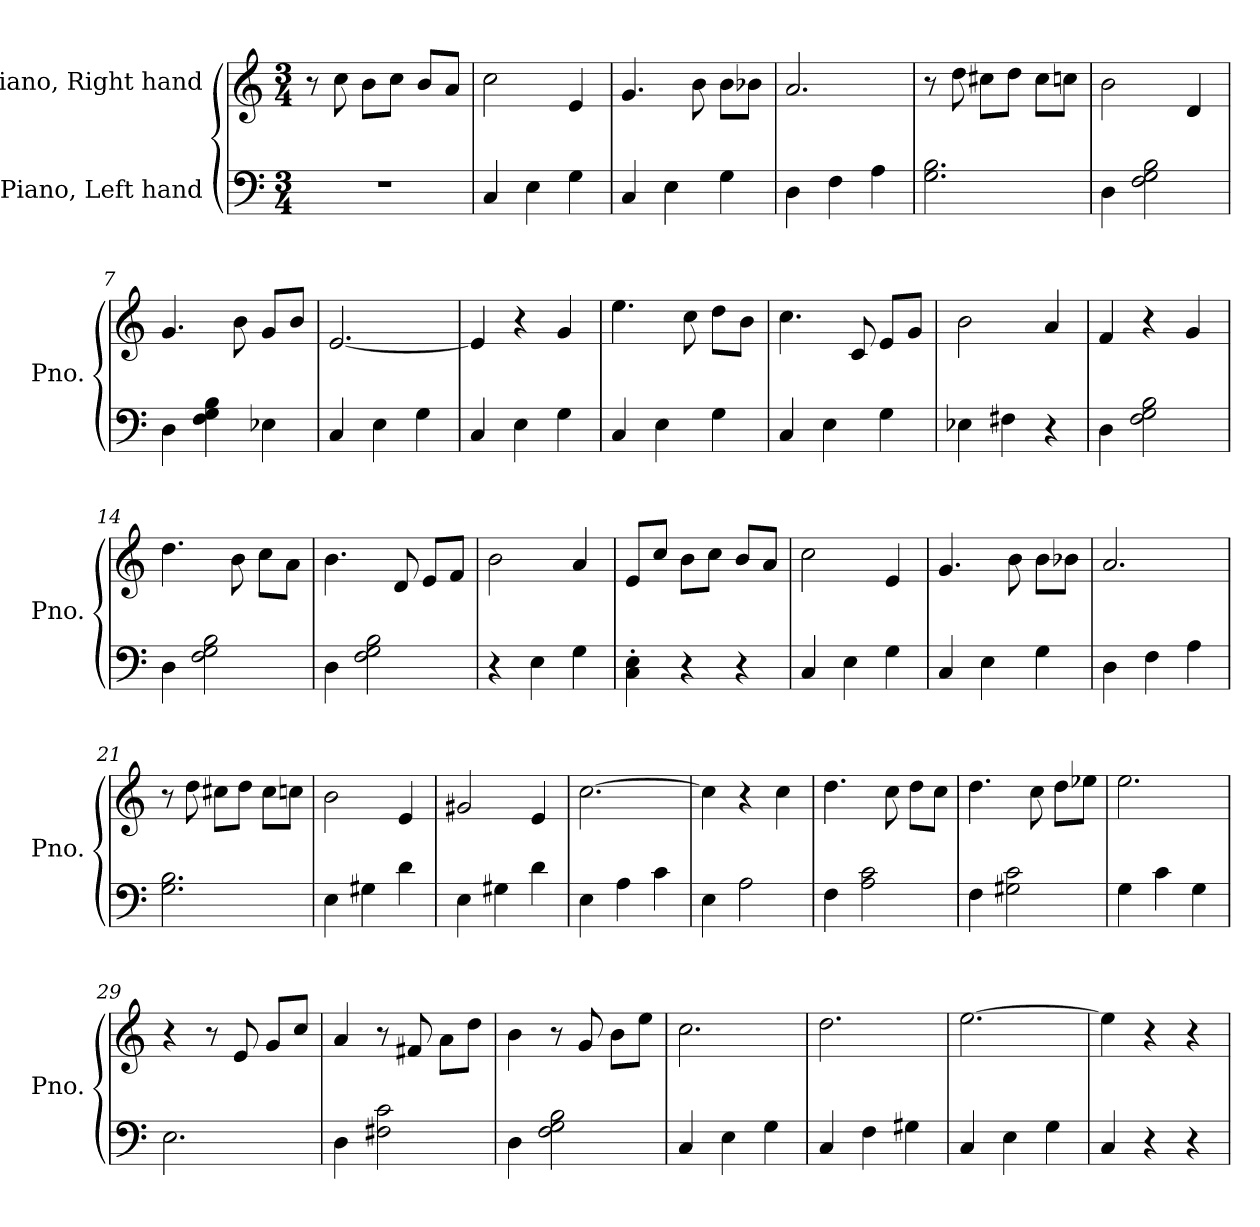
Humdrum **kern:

**kern	**kern
*part2	*part1
*staff2	*staff1
*I"Piano, Left hand	*I"Piano, Right hand
*I'Pno.	*I'Pno.
*clefF4	*clefG2
*k[]	*k[]
*M3/4	*M3/4
*MM120	*MM120
=1	=1
2.r	8r
.	8cc\
.	8b\L
.	8cc\J
.	8b/L
.	8a/J
=2	=2
4C/	2cc\
4E\	.
4G\	4e/
=3	=3
4C/	4.g/
4E\	.
.	8b\
4G\	8b\L
.	8b-X\J
=4	=4
4D\	2.a/
4F\	.
4A\	.
=5	=5
2.G\ 2.B\	8r
.	8dd\
.	8cc#X\L
.	8dd\J
.	8cc#\L
.	8ccn\J
=6	=6
4D\	2b\
2F\ 2G\ 2B\	.
.	4d/
!!LO:LB:g=z
=7	=7
4D\	4.g/
4F\ 4G\ 4B\	.
.	8b\
4E-X\	8g/L
.	8b/J
=8	=8
4C/	[2.e/
4E\	.
4G\	.
=9	=9
4C/	4e/]
4E\	4r
4G\	4g/
=10	=10
4C/	4.ee\
4E\	.
.	8cc\
4G\	8dd\L
.	8b\J
=11	=11
4C/	4.cc\
4E\	.
.	8c/
4G\	8e/L
.	8g/J
=12	=12
4E-X\	2b\
4F#X\	.
4r	4a/
=13	=13
4D\	4f/
2F\ 2G\ 2B\	4r
.	4g/
=14	=14
4D\	4.dd\
2F\ 2G\ 2B\	.
.	8b\
.	8cc\L
.	8a\J
!!LO:LB:g=z
=15	=15
4D\	4.b\
2F\ 2G\ 2B\	.
.	8d/
.	8e/L
.	8f/J
=16	=16
4r	2b\
4E\	.
4G\	4a/
=17	=17
4C\' 4E\'	8e/L
.	8cc/J
4r	8b\L
.	8cc\J
4r	8b/L
.	8a/J
=18	=18
4C/	2cc\
4E\	.
4G\	4e/
=19	=19
4C/	4.g/
4E\	.
.	8b\
4G\	8b\L
.	8b-X\J
=20	=20
4D\	2.a/
4F\	.
4A\	.
=21	=21
2.G\ 2.B\	8r
.	8dd\
.	8cc#X\L
.	8dd\J
.	8cc#\L
.	8ccn\J
=22	=22
4E\	2b\
4G#X\	.
4d\	4e/
!!LO:LB:g=z
=23	=23
4E\	2g#X/
4G#X\	.
4d\	4e/
=24	=24
4E\	[2.cc\
4A\	.
4c\	.
=25	=25
4E\	4cc\]
2A\	4r
.	4cc\
=26	=26
4F\	4.dd\
2A\ 2c\	.
.	8cc\
.	8dd\L
.	8cc\J
=27	=27
4F\	4.dd\
2G#X\ 2c\	.
.	8cc\
.	8dd\L
.	8ee-X\J
=28	=28
4G\	2.ee\
4c\	.
4G\	.
=29	=29
2.E\	4r
.	8r
.	8e/
.	8g/L
.	8cc/J
=30	=30
4D\	4a/
2F#X\ 2c\	8r
.	8f#X/
.	8a\L
.	8dd\J
!!LO:LB:g=z
=31	=31
4D\	4b\
2F\ 2G\ 2B\	8r
.	8g/
.	8b\L
.	8ee\J
=32	=32
4C/	2.cc\
4E\	.
4G\	.
=33	=33
4C/	2.dd\
4F\	.
4G#X\	.
=34	=34
4C/	[2.ee\
4E\	.
4G\	.
=35	=35
4C/	4ee\]
4r	4r
4r	4r
=	=
*-	*-
